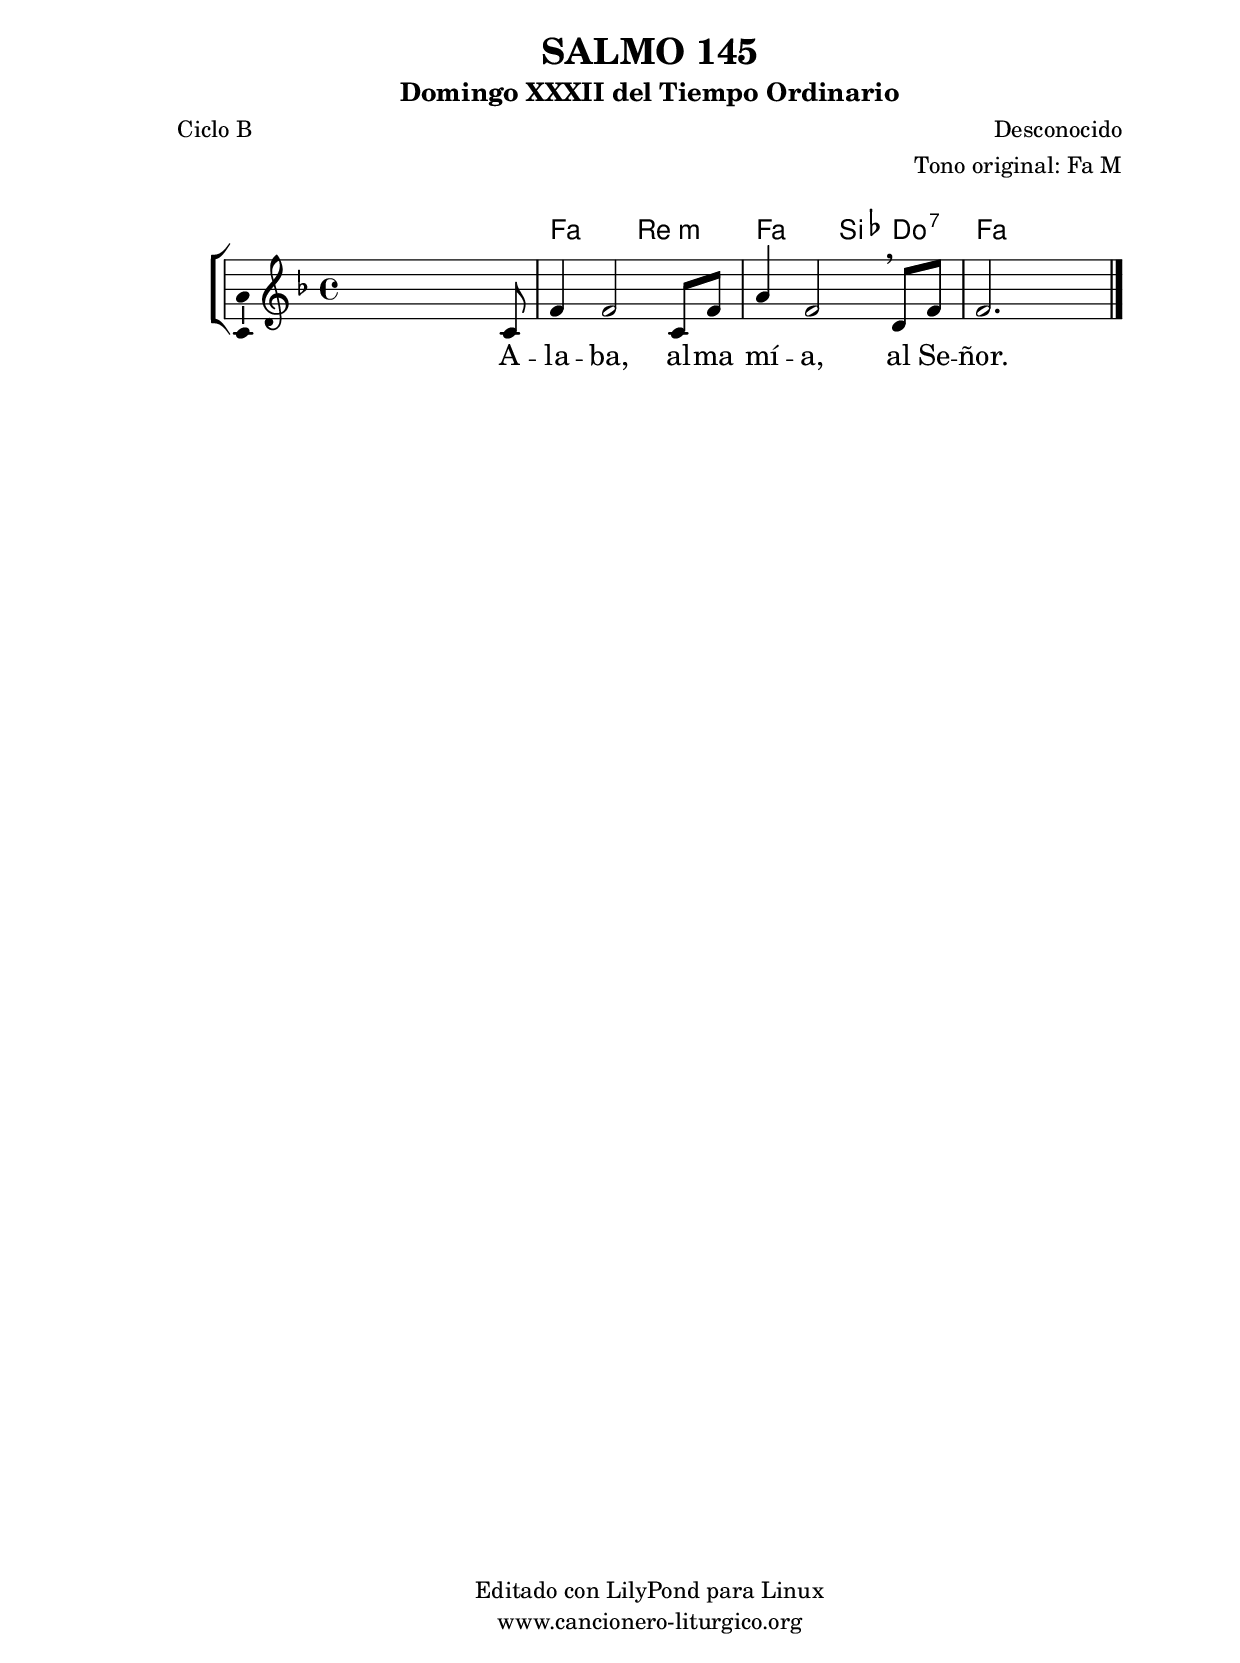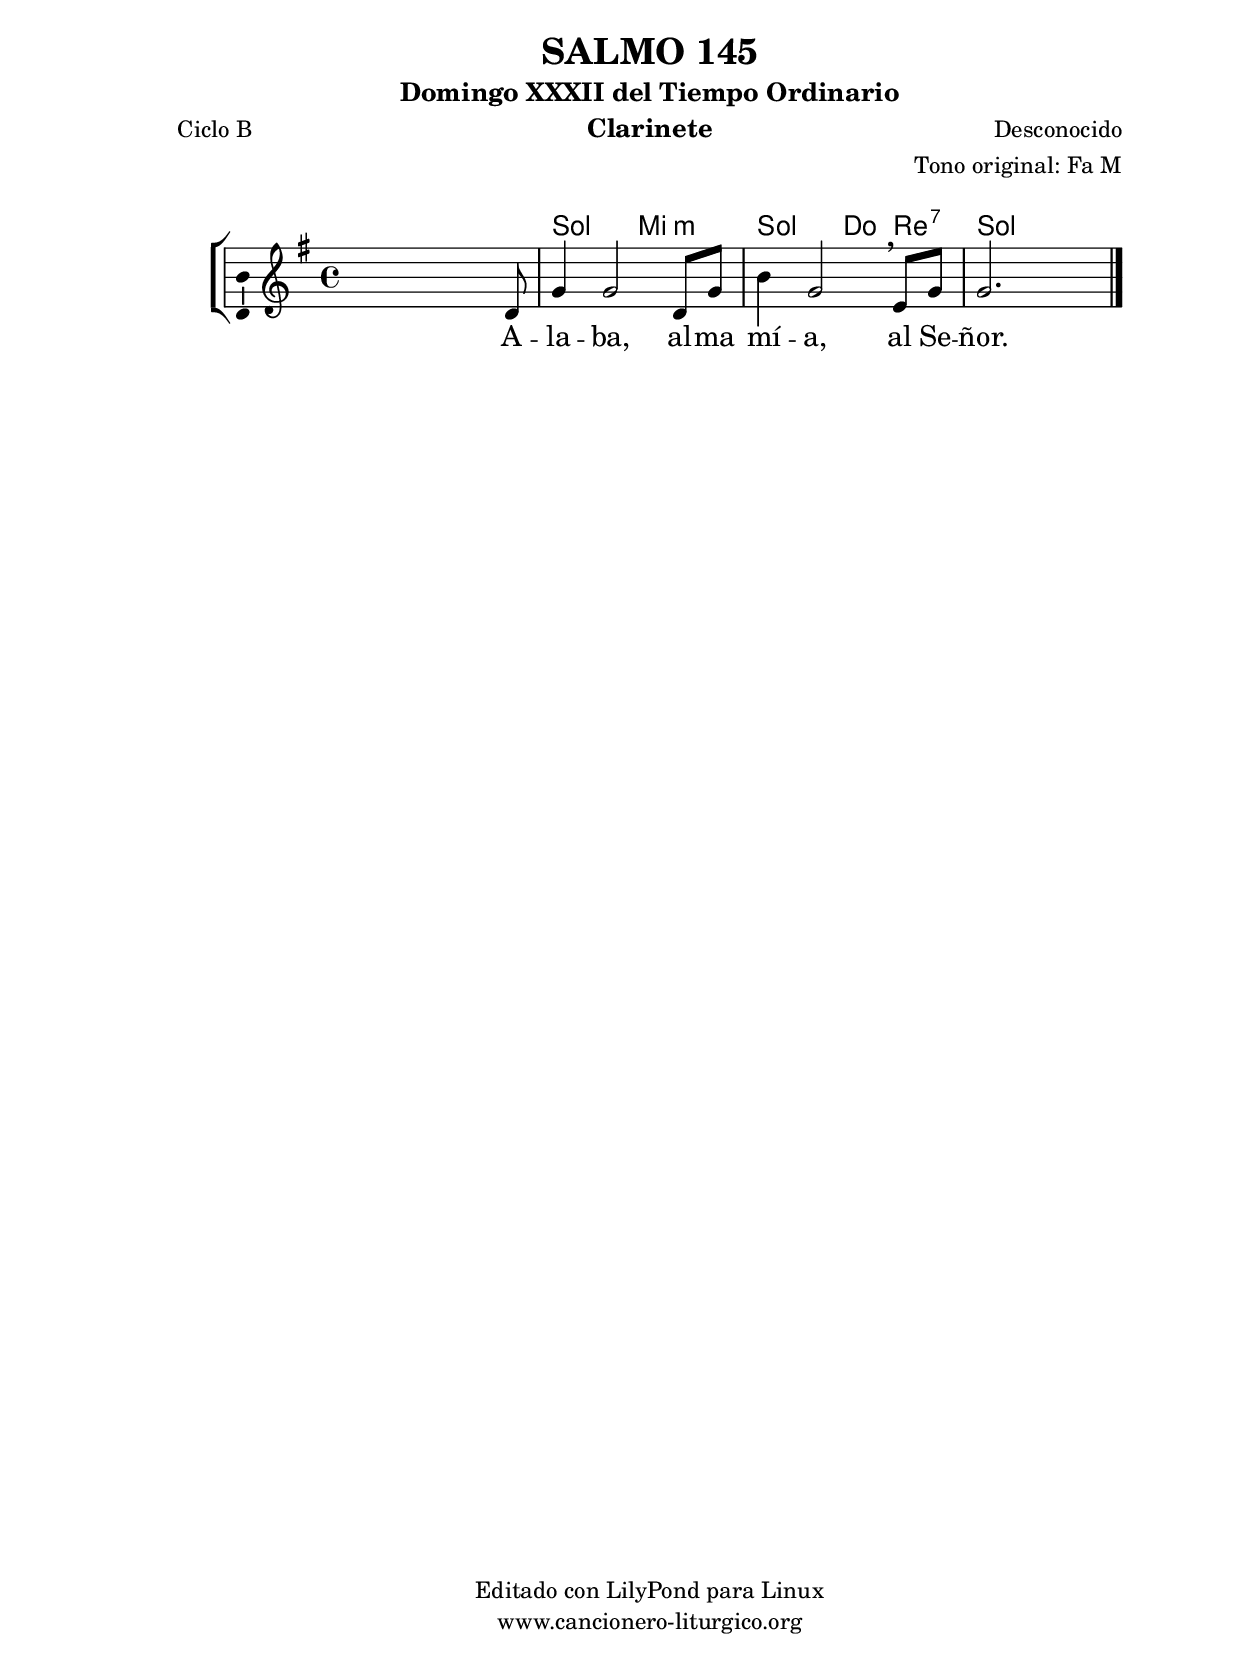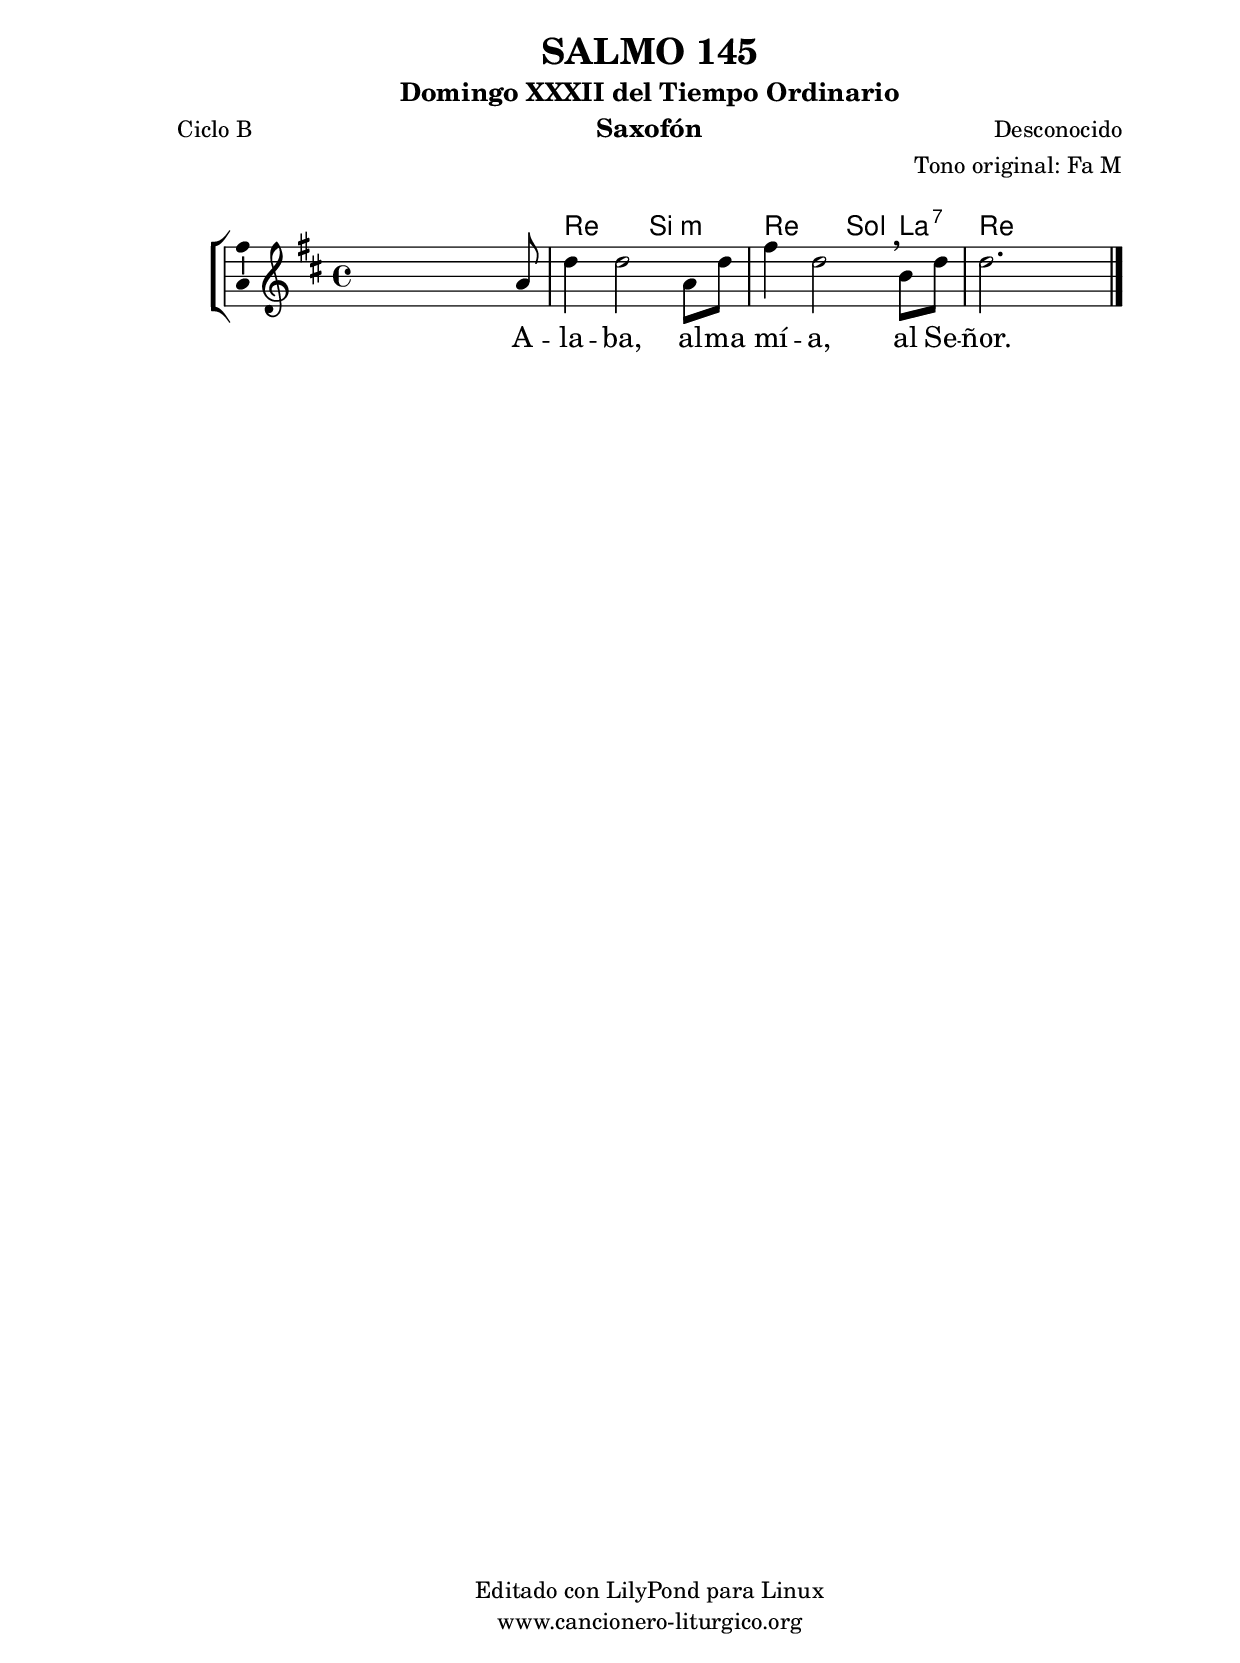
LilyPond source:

%
%para convertir .midi en .wav:
%timidity filename.midi -Ow -o finename.wav
%
%
%Para convertir de .wav a .mp3:
%lame -h -m j filename.wav
%
%
%para escuchar el midi:
%timidity nombrefichero.midi
%


%versión de lilypond para la que se ha escrito esta partitura:
\version "2.16.0"

	%Tamaño papel
	#(set-default-paper-size "a4")
	%Tamaño partitura
	#(set-global-staff-size 20)
	%No responde al pulsar sobre una nota
	#(ly:set-option 'point-and-click #f)

%parámetros del encabezamiento:
\header {
	title = "SALMO 145"
	subtitle = "Domingo XXXII del Tiempo Ordinario"
	composer = "Desconocido"
	poet = "Ciclo B"
	meter = ""
	arranger = "Tono original: Fa M"
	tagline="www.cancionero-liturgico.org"
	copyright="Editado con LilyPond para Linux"
	tiempo = "Ordinario"
	usos = "Salmo"
	letra = "Alaba, alma mía, al Señor."
	}

%parámetros asociados al papel:
\paper  {
	oddHeaderMarkup = \markup {\fill-line { \on-the-fly #not-first-page \fromproperty #'header:title \on-the-fly #not-first-page \fromproperty #'header:composer }}
	evenHeaderMarkup = \markup {\fill-line { \fromproperty #'header:composer \fromproperty #'header:title }}
	#(set-paper-size "a4")
	print-page-number = ##f
	first-page-number = 1
	print-first-page-number = ##f
%	head-separation = 3.0 \cm
	top-margin = 2.0 \cm
	bottom-margin = 0.5\cm
%%%	bottom-margin = -1.0\cm
	left-margin = 3.0 \cm
	line-width = 16.0 \cm 
	indent = 8\mm
	interscoreline = 2.\mm
	between-system-space = 15\mm
%	para que las partituras no llenen la hoja:
	ragged-bottom = ##t
%	idem para la última hoja:
	ragged-last-bottom = ##f
%	para que las partituras llenen el ancho del papel:
	ragged-last = ##f
	after-title-space = 2.5 \cm
%page-count=1
%system-count=8

	%Flexible Vertical Spacing
%	markup-markup-spacing =
%	#'((basic-distance . 15) (minimum-distance . 15) (padding . 3))
	markup-system-spacing =
	#'((basic-distance . 15) (minimum-distance . 15) (padding . 3))
	system-system-spacing =
	#'((basic-distance . 15) (minimum-distance . 15) (padding . 3))
	score-system-spacing =
	#'((basic-distance . 15) (minimum-distance . 15) (padding . 5))
%	top-system-spacing = % header
%	#'((basic-distance . 8) (minimum-distance . 0) (padding . 3))
%	top-markup-spacing =
%	#'((basic-distance . 20) (minimum-distance . 20) (padding . 3))
	last-bottom-spacing = % footer
	#'((basic-distance . 5) (minimum-distance . 5) (padding . 3))
%	score-markup-spacing =
%	#'((basic-distance . 16) (minimum-distance . 13) (padding . 3))

	}


%parámetros que afectan a toda la partitura:
global =  {
	%clave de sol (G):
	\clef G
	%armadura:
%	\transpose e f
	\key f \major
	\tempo 4=100
	\set Score.tempoHideNote = ##t
	}


acordes = {
	\italianChords
	\chordmode {
%	\transpose e f
{

s2 s
f2 d:m f bes4 c:7 f2

	}
	}
}

melodia = 
%	\transpose e f
{
	\relative c'{

\time 4/4

s2 s4 s8 c8
f4 f2 c8 f
a4 f2 \breathe d8 f
f2. s4

	\bar "|."
	}
	}


texto = \lyricmode {
A -- la -- ba, al -- ma mí -- a, al Se -- ñor.
	}


acordesStaff = \context ChordNames = acordesStaff <<
	\set chordChanges = ##t
	\acordes
	>>


vozStaff = \context Voice = vozStaff
\with {\consists "Ambitus_engraver"}
<<
%	\set Staff.instrumentName = ""
%	\set Staff.shortInstrumentName = ""
%	\set Staff.midiInstrument = #"clarinet"
%	\set Staff.midiInstrument = #"cello"
%	\set Staff.midiInstrument = #"flute"
	\set Staff.midiInstrument = #"electric guitar (jazz)"
%	\set Staff.midiInstrument = #"english horn"
%	\set Staff.midiInstrument = #"violin"
%	\set Staff.midiInstrument = #"glockenspiel"
	\set Staff.midiMinimumVolume = #0.7
	\set Staff.midiMaximumVolume = #0.9
	\global
	\melodia
	>>


textoStaff = \context Lyrics = textoStaff <<
	\lyricsto vozStaff \texto
	>>

\book {
	\score {
		\context ChoirStaff {
			\override StaffGroup.SystemStartBracket #'collapse-height = #1
			\override Score.SystemStartBar #'collapse-height = #1
			<<
			\acordesStaff
			\vozStaff
			\textoStaff
			>>
			}
		\layout {
	    		\context {
				\Lyrics
				\override LyricText #'font-size = #2
				}
	   		 \context {
				\Score
				%fontSize = #3
				\override StaffSymbol #'staff-space = #(magstep +3)
				%\override Beam #'thickness = #0.55
				%\override SpacingSpanner #'spacing-increment = #1.0
				%\override Slur #'height-limit = #1.5
				}
			}
		}
	\score {
		\unfoldRepeats
		\context ChoirStaff {
			<<
			\acordesStaff
			\vozStaff
			>>
			}
		\midi {
	  		\context {
	  			\Score
				tempoWholesPerMinute = #(ly:make-moment 70 4)
				}
			}
		}
	}

%Partitura para clarinete
#(define output-suffix "C")
\book {
	\header{
		instrument = "Clarinete"
		}
	\score {
		\context ChoirStaff {
			\override StaffGroup.SystemStartBracket #'collapse-height = #1
			\override Score.SystemStartBar #'collapse-height = #1
\transpose c d
			<<
			\acordesStaff
			\vozStaff
			\textoStaff
			>>
			}
		\layout {
	    		\context {
				\Lyrics
				\override LyricText #'font-size = #2
				}
	   		 \context {
				\Score
				%fontSize = #3
				\override StaffSymbol #'staff-space = #(magstep +3)
				%\override Beam #'thickness = #0.55
				%\override SpacingSpanner #'spacing-increment = #1.0
				%\override Slur #'height-limit = #1.5
				}
			}
		}
	}

%Partitura para saxofón
#(define output-suffix "S")
\book {
	\header{
		instrument = "Saxofón"
		}
	\score {
		\context ChoirStaff {
			\override StaffGroup.SystemStartBracket #'collapse-height = #1
			\override Score.SystemStartBar #'collapse-height = #1
\transpose c a
			<<
			\acordesStaff
			\vozStaff
			\textoStaff
			>>
			}
		\layout {
	    		\context {
				\Lyrics
				\override LyricText #'font-size = #2
				}
	   		 \context {
				\Score
				%fontSize = #3
				\override StaffSymbol #'staff-space = #(magstep +3)
				%\override Beam #'thickness = #0.55
				%\override SpacingSpanner #'spacing-increment = #1.0
				%\override Slur #'height-limit = #1.5
				}
			}
		}
	}

